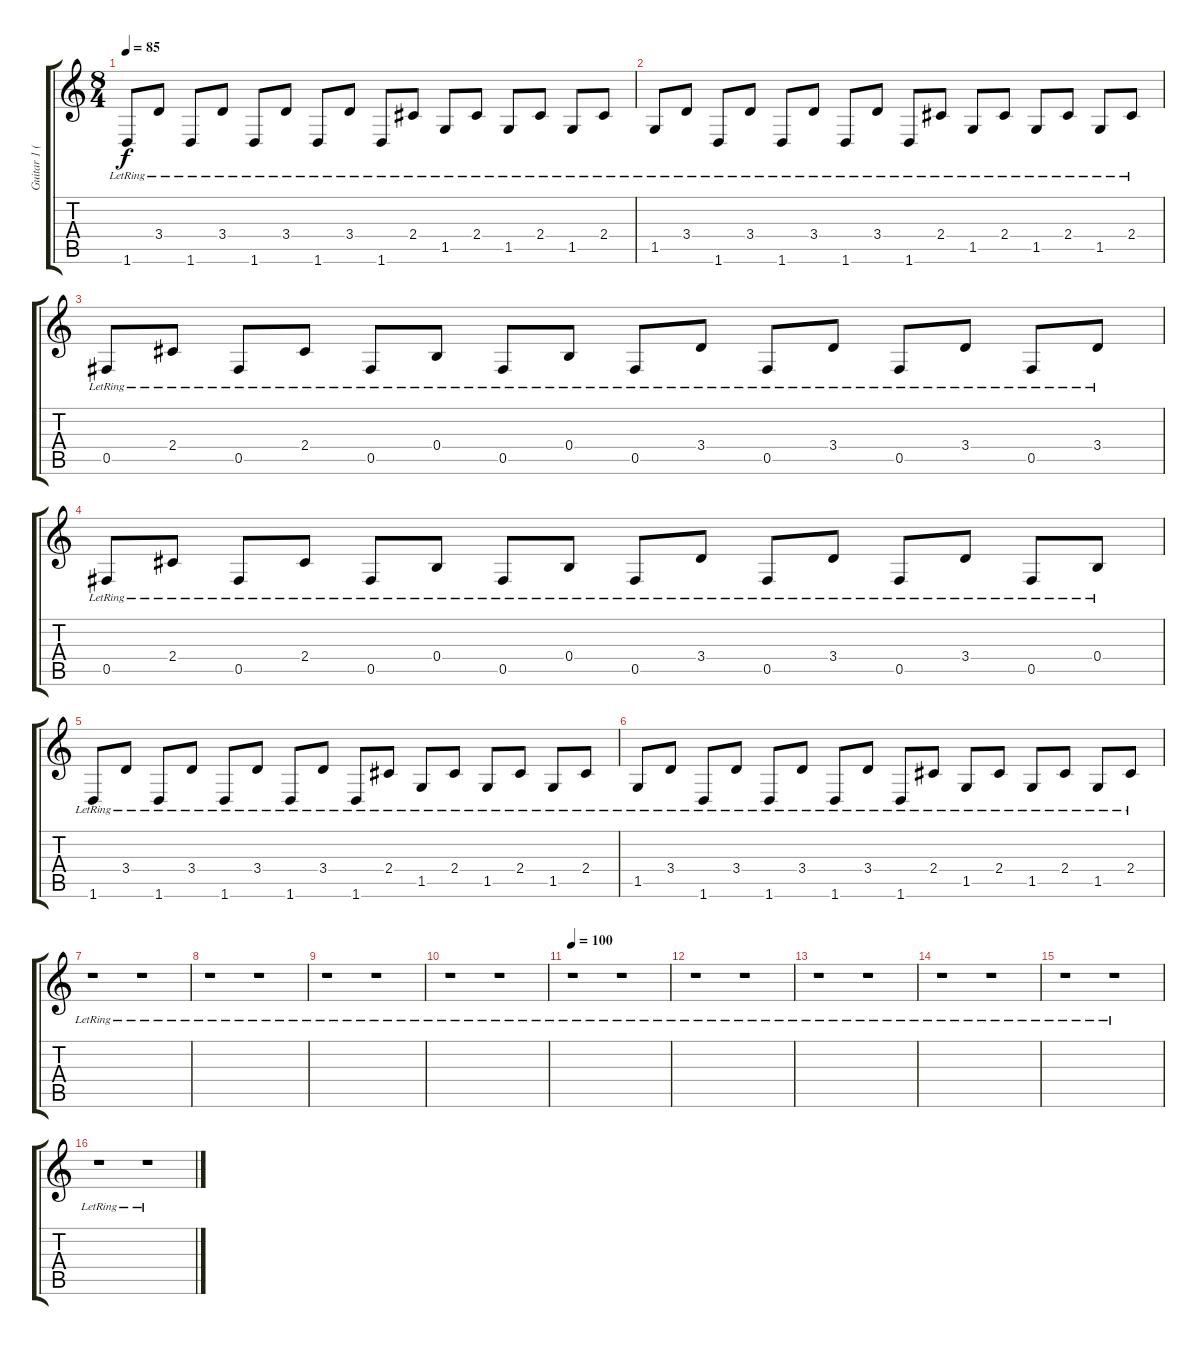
\track ("Guitar 1 (Clean)" "Guitar 1 (") {instrument electricguitarclean}
\staff {score tabs}
\tuning (Db4 Ab3 E3 B2 Gb2 Db2) {hide}
\ts (8 4)
\tempo 85
\clef g2
\ks c
1.6{lr}.8{dy f} 3.4{lr}.8 1.6{lr}.8 3.4{lr}.8 1.6{lr}.8 3.4{lr}.8 1.6{lr}.8 3.4{lr}.8 1.6{lr}.8 2.4{lr}.8 1.5{lr}.8 2.4{lr}.8 1.5{lr}.8 2.4{lr}.8 1.5{lr}.8 2.4{lr}.8 |
1.5{lr}.8 3.4{lr}.8 1.6{lr}.8 3.4{lr}.8 1.6{lr}.8 3.4{lr}.8 1.6{lr}.8 3.4{lr}.8 1.6{lr}.8 2.4{lr}.8 1.5{lr}.8 2.4{lr}.8 1.5{lr}.8 2.4{lr}.8 1.5{lr}.8 2.4{lr}.8 |
0.5{lr}.8 2.4{lr}.8 0.5{lr}.8 2.4{lr}.8 0.5{lr}.8 0.4{lr}.8 0.5{lr}.8 0.4{lr}.8 0.5{lr}.8 3.4{lr}.8 0.5{lr}.8 3.4{lr}.8 0.5{lr}.8 3.4{lr}.8 0.5{lr}.8 3.4{lr}.8 |
0.5{lr}.8 2.4{lr}.8 0.5{lr}.8 2.4{lr}.8 0.5{lr}.8 0.4{lr}.8 0.5{lr}.8 0.4{lr}.8 0.5{lr}.8 3.4{lr}.8 0.5{lr}.8 3.4{lr}.8 0.5{lr}.8 3.4{lr}.8 0.5{lr}.8 0.4{lr}.8 |
1.6{lr}.8 3.4{lr}.8 1.6{lr}.8 3.4{lr}.8 1.6{lr}.8 3.4{lr}.8 1.6{lr}.8 3.4{lr}.8 1.6{lr}.8 2.4{lr}.8 1.5{lr}.8 2.4{lr}.8 1.5{lr}.8 2.4{lr}.8 1.5{lr}.8 2.4{lr}.8 |
1.5{lr}.8 3.4{lr}.8 1.6{lr}.8 3.4{lr}.8 1.6{lr}.8 3.4{lr}.8 1.6{lr}.8 3.4{lr}.8 1.6{lr}.8 2.4{lr}.8 1.5{lr}.8 2.4{lr}.8 1.5{lr}.8 2.4{lr}.8 1.5{lr}.8 2.4{lr}.8 |
r.1 r.1 |
r.1 r.1 |
r.1 r.1 |
r.1 r.1 |
\tempo 100
r.1 r.1 |
r.1 r.1 |
r.1 r.1 |
r.1 r.1 |
r.1 r.1 |
r.1 r.1
